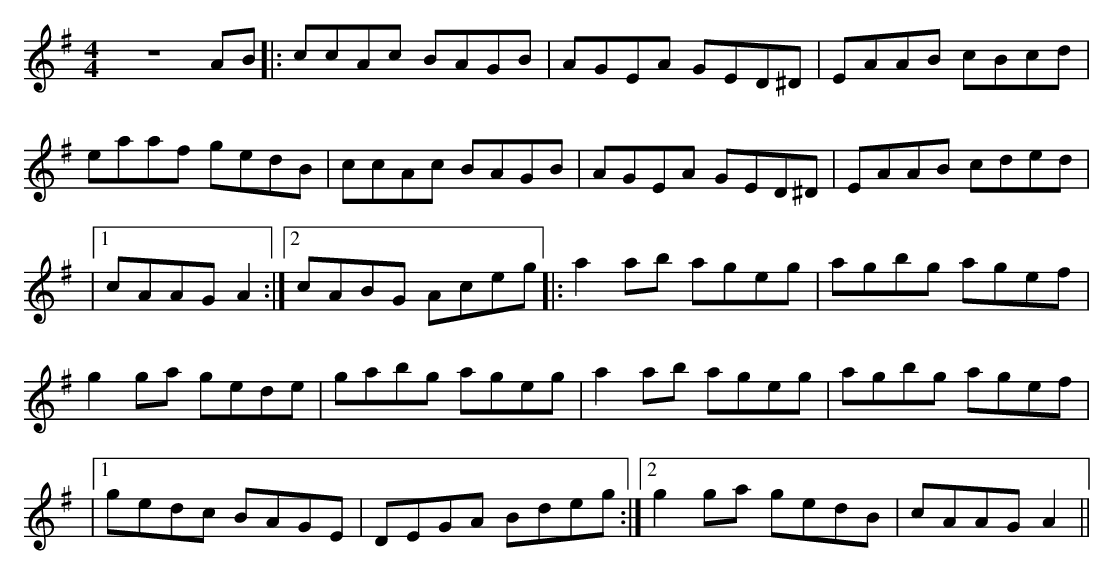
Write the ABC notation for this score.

X:1
M:4/4
K:Ador
Z AB |: ccAc BAGB | AGEA GED^D | EAAB cBcd |
eaaf gedB | ccAc BAGB | AGEA GED^D | EAAB cded |
|1 cAAG A2 :|2 cABG Aceg |: a2 ab ageg | agbg agef |
 g2 ga gede | gabg ageg | a2 ab ageg | agbg agef |
|1 gedc BAGE | DEGA Bdeg :|2 g2 ga gedB| cAAG A2 ||
